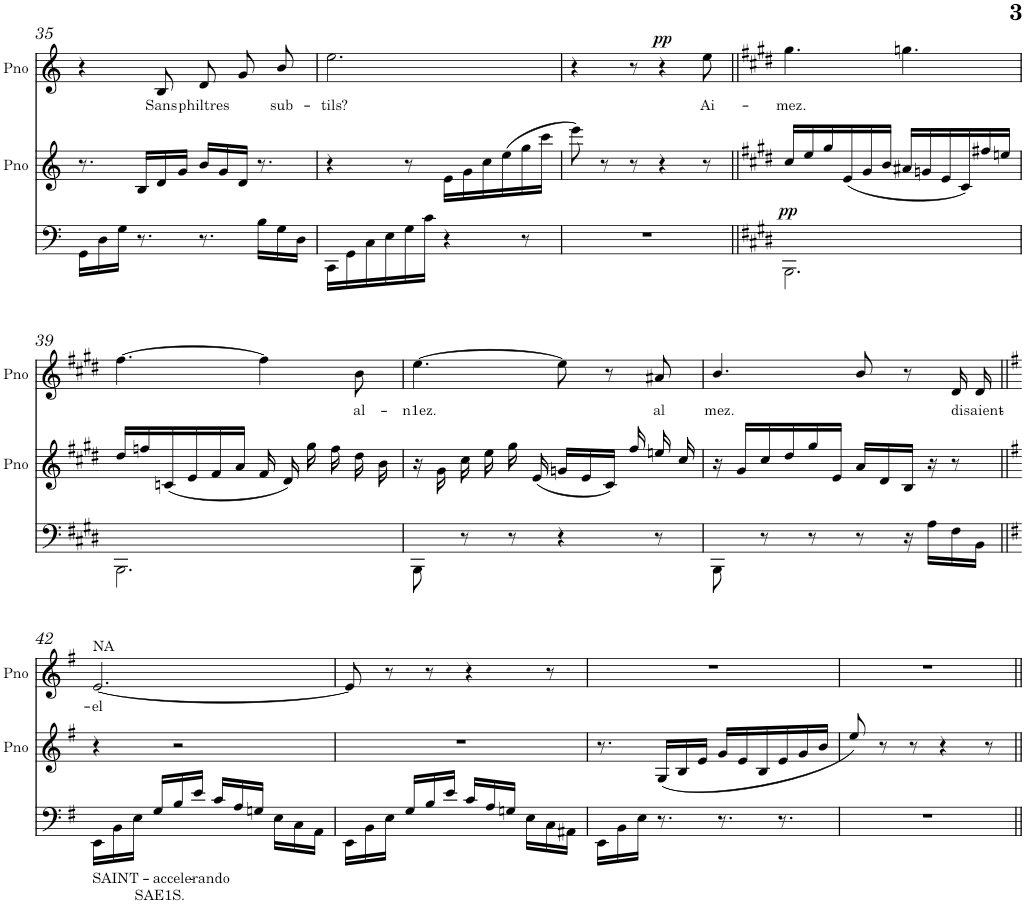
**kern	**text	**text	**dynam	**kern	**kern	**text	**dynam
*part3	*part3	*part3	*part3	*part2	*part1	*part1	*part1
*staff3	*staff3	*staff3	*staff3	*staff2	*staff1	*staff1	*staff1
*I"Piano	*	*	*	*I"PIANO	*I"PIANO	*	*
*I'Pno	*	*	*	*I'Pno	*I'Pno	*	*
!!LO:PB:g=z
*clefF4	*	*	*	*clefG2	*clefG2	*	*
*k[]	*	*	*	*k[]	*k[]	*	*
*	*	*	*	*M6/8	*M6/8	*	*
=35	=35	=35	=35	=35	=35	=35	=35
16GG\LL	.	.	.	8.r	4r	.	.
16D\	.	.	.	.	.	.	.
16G\JJ	.	.	.	.	.	.	.
8.r	.	.	.	16B/LL	.	.	.
!	!	!	!	!	!	!LO:LY:b	!
.	.	.	.	16d/	8B/	Sans	.
.	.	.	.	16g/JJ	.	.	.
!	!	!	!	!	!	!LO:LY:b	!
8.r	.	.	.	16b/LL	8d/L	philtres	.
.	.	.	.	16g/	.	.	.
.	.	.	.	16d/JJ	8g/	.	.
16B\LL	.	.	.	8.r	.	.	.
!	!	!	!	!	!	!LO:LY:b	!
16G\	.	.	.	.	8b/J	sub-	.
16D\JJ	.	.	.	.	.	.	.
=36	=36	=36	=36	=36	=36	=36	=36
!	!	!	!	!	!	!LO:LY:b	!
16CC\LL	.	.	.	4r	2.ee\	-tils?	.
16GG\	.	.	.	.	.	.	.
16C\	.	.	.	.	.	.	.
16E\	.	.	.	.	.	.	.
16G\	.	.	.	8r	.	.	.
16c\JJ	.	.	.	.	.	.	.
4r	.	.	.	16e\LL	.	.	.
.	.	.	.	16g\	.	.	.
.	.	.	.	16cc\	.	.	.
.	.	.	.	(16ee\	.	.	.
8r	.	.	.	16gg\	.	.	.
.	.	.	.	16ccc\JJ	.	.	.
=37	=37	=37	=37	=37	=37	=37	=37
1r	.	.	.	8eee\)	4r	.	.
.	.	.	.	8r	.	.	.
.	.	.	.	8r	8r	.	.
!	!	!	!	!	!	!	!LO:DY:a
.	.	.	.	4r	4r	.	pp
!	!	!	!	!	!	!LO:LY:b	!
.	.	.	.	8r	8ee\	Ai-	.
.	.	.	.	4ryy	4ryy	.	.
=38||	=38||	=38||	=38||	=38||	=38||	=38||	=38||
*k[f#c#g#d#]	*	*	*	*k[f#c#g#d#]	*k[f#c#g#d#]	*	*
!	!	!	!LO:DY:a	!	!	!LO:LY:b	!
2.BBB\	.	.	pp	16cc#/LL	4.gg#\	-mez.	.
.	.	.	.	16ee/	.	.	.
.	.	.	.	16gg#/	.	.	.
.	.	.	.	(16e/	.	.	.
.	.	.	.	16g#/	.	.	.
.	.	.	.	16b/JJ	.	.	.
.	.	.	.	16a#X/LL	4.ggn\	.	.
.	.	.	.	16gn/	.	.	.
.	.	.	.	16e/	.	.	.
.	.	.	.	16c#/)	.	.	.
.	.	.	.	16ff#X/	.	.	.
.	.	.	.	16een/JJ	.	.	.
!!LO:LB:g=z
=39	=39	=39	=39	=39	=39	=39	=39
2.BBB\	.	.	.	16dd#/LL	[4.ff#\	.	.
.	.	.	.	16ffn/	.	.	.
.	.	.	.	(16cn/	.	.	.
.	.	.	.	16e/	.	.	.
.	.	.	.	16f#/	.	.	.
.	.	.	.	16a/JJ	.	.	.
.	.	.	.	16f#/	4ff#\]	.	.
.	.	.	.	16d#/)	.	.	.
.	.	.	.	16gg#\	.	.	.
.	.	.	.	16ff\	.	.	.
!	!	!	!	!	!	!LO:LY:b	!
.	.	.	.	16dd#\	8b\	al-	.
.	.	.	.	16b\	.	.	.
=40	=40	=40	=40	=40	=40	=40	=40
*	*	*	*	*^	*	*	*
!	!	!	!	!	!	!	!LO:LY:b	!
8BBB\	.	.	.	16r	16ryy	[4.ee\	-n1ez.	.
.	.	.	.	4ryy	16g#\	.	.	.
8r	.	.	.	.	16cc#\	.	.	.
.	.	.	.	.	16ee\	.	.	.
8r	.	.	.	.	16gg#\	.	.	.
.	.	.	.	(16e/	4ryy	.	.	.
4r	.	.	.	16gn/LL	.	8ee\]	.	.
.	.	.	.	16e/	.	.	.	.
.	.	.	.	16c#/JJ)	.	8r	.	.
.	.	.	.	8.ryy	16ff#/	.	.	.
!	!	!	!	!	!	!	!LO:LY:b	!
8r	.	.	.	.	16een/	8a#X/	al	.
.	.	.	.	.	16cc#/	.	.	.
=41	=41	=41	=41	=41	=41	=41	=41	=41
!	!	!	!	!	!	!	!LO:LY:b	!
*	*	*	*	*v	*v	*	*	*
8BBB\	.	.	.	16r	4.b/	mez.	.
.	.	.	.	16g#/LL	.	.	.
8r	.	.	.	16cc#/	.	.	.
.	.	.	.	16dd#/	.	.	.
8r	.	.	.	16gg#/	.	.	.
.	.	.	.	16e/JJ	.	.	.
8r	.	.	.	16a/LL	8b/	.	.
.	.	.	.	16d#/	.	.	.
16r	.	.	.	16B/JJ	8r	.	.
16A\LL	.	.	.	16r	.	.	.
!	!	!	!	!	!	!LO:LY:b	!
16F#\	.	.	.	8r	16d#/LL	disaient-	.
16BB\JJ	.	.	.	.	16d#/JJ	.	.
!!LO:LB:g=z
=42||	=42||	=42||	=42||	=42||	=42||	=42||	=42||
*k[f#]	*	*	*	*k[f#]	*k[f#]	*	*
!	!	!	!	!	!LO:TX:a:t=NA	!	!
!	!LO:LY:b	!	!	!	!	!LO:LY:b	!
16EE\LL	SAINT-	.	.	4r	[2.e/	-el	.
16BB\	.	.	.	.	.	.	.
16E\JJ	.	.	.	.	.	.	.
!	!LO:LY:b	!LO:LY:b	!	!	!	!	!
16G/LL	-accelerando-	SAE1S.	.	.	.	.	.
16B/	.	.	.	2r	.	.	.
16e/JJ	.	.	.	.	.	.	.
16c/LL	.	.	.	.	.	.	.
16A/	.	.	.	.	.	.	.
16Gn/JJ	.	.	.	.	.	.	.
16E\LL	.	.	.	.	.	.	.
16C\	.	.	.	.	.	.	.
16AA\JJ	.	.	.	.	.	.	.
=43	=43	=43	=43	=43	=43	=43	=43
16EE\LL	.	.	.	2.r	8e/]	.	.
16BB\	.	.	.	.	.	.	.
16E\JJ	.	.	.	.	8r	.	.
16G/LL	.	.	.	.	.	.	.
16B/	.	.	.	.	8r	.	.
16e/JJ	.	.	.	.	.	.	.
16c/LL	.	.	.	.	4r	.	.
16A/	.	.	.	.	.	.	.
16Gn/JJ	.	.	.	.	.	.	.
16E\LL	.	.	.	.	.	.	.
16C\	.	.	.	.	8r	.	.
16AA#X\JJ	.	.	.	.	.	.	.
=44	=44	=44	=44	=44	=44	=44	=44
16EE\LL	.	.	.	8.r	2.r	.	.
16BB\	.	.	.	.	.	.	.
16E\JJ	.	.	.	.	.	.	.
8.r	.	.	.	(16G/LL	.	.	.
.	.	.	.	16B/	.	.	.
.	.	.	.	16e/JJ	.	.	.
8.r	.	.	.	16g/LL	.	.	.
.	.	.	.	16e/	.	.	.
.	.	.	.	16B/	.	.	.
8.r	.	.	.	16e/	.	.	.
.	.	.	.	16g/	.	.	.
.	.	.	.	16b/JJ	.	.	.
=45	=45	=45	=45	=45	=45	=45	=45
1r	.	.	.	8ee/)	2.r	.	.
.	.	.	.	8r	.	.	.
.	.	.	.	8r	.	.	.
.	.	.	.	4r	.	.	.
.	.	.	.	8r	.	.	.
.	.	.	.	4ryy	4ryy	.	.
=||	=||	=||	=||	=||	=||	=||	=||
*-	*-	*-	*-	*-	*-	*-	*-
